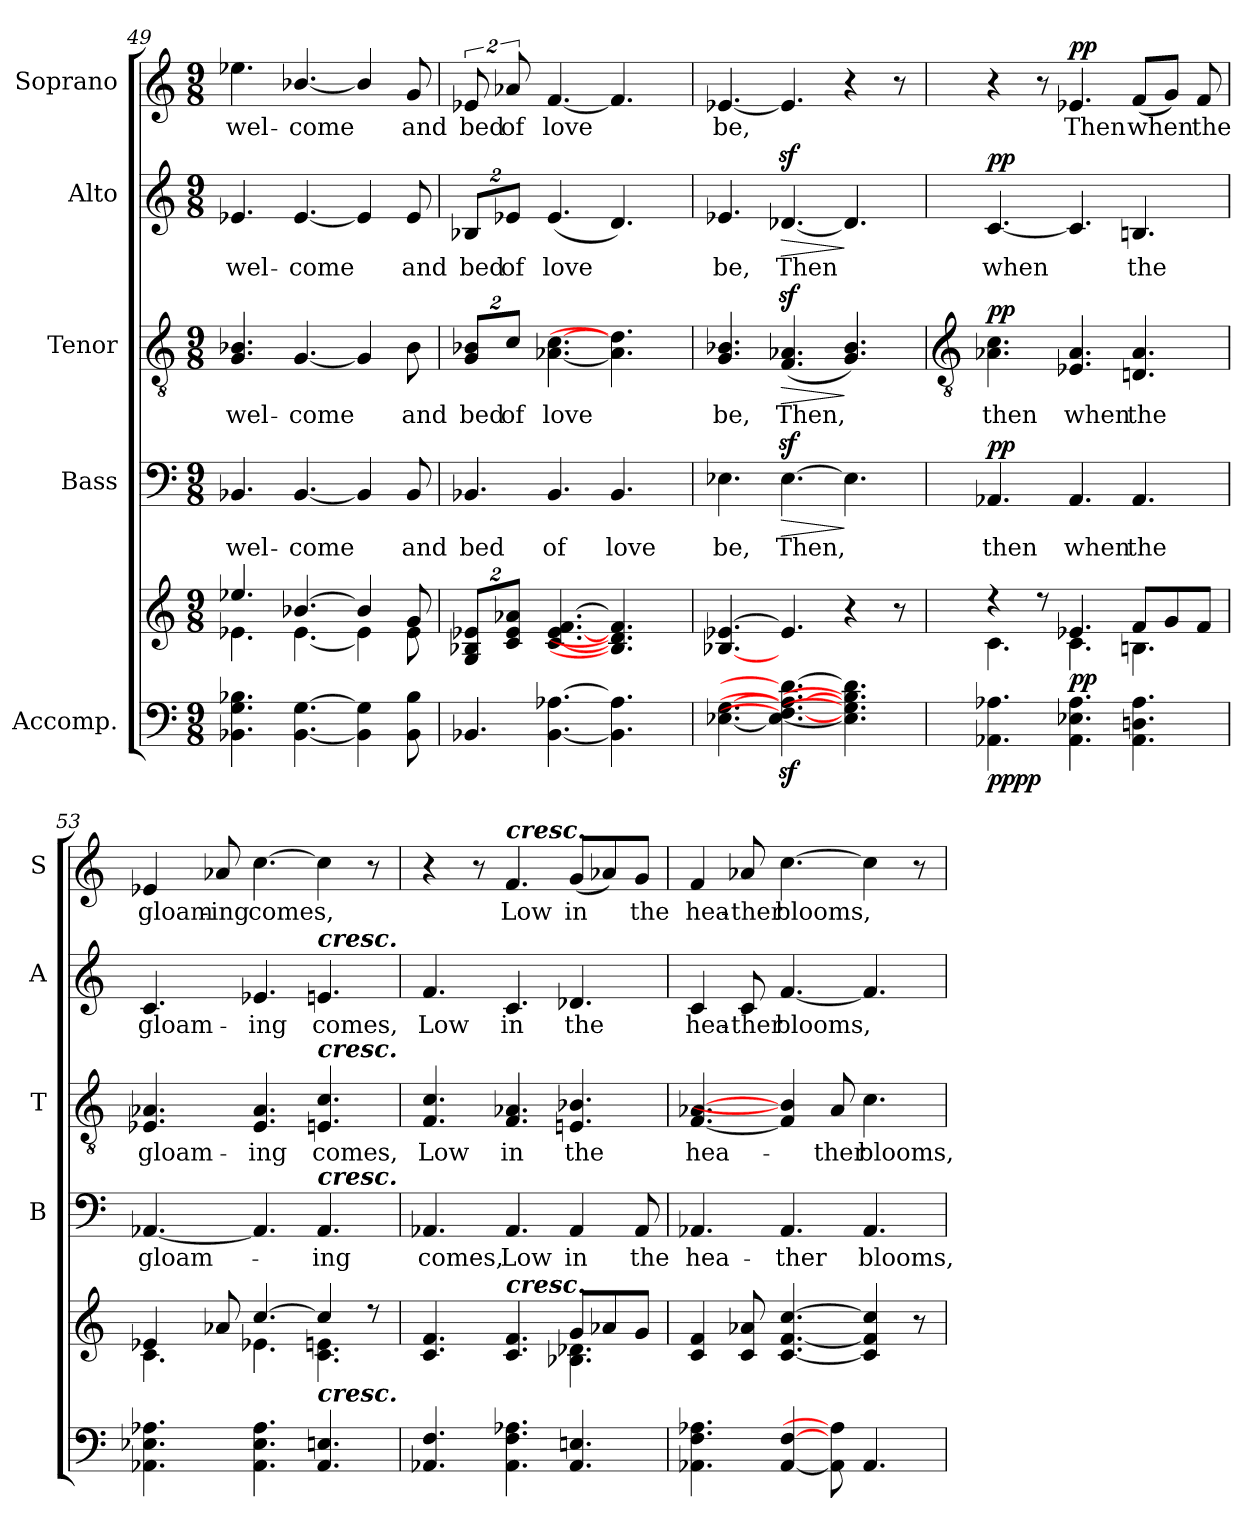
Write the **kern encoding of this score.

**kern	**kern	**dynam	**kern	**text	**dynam	**kern	**text	**dynam	**kern	**text	**dynam	**kern	**text	**dynam
*part5	*part5	*part5	*part4	*part4	*part4	*part3	*part3	*part3	*part2	*part2	*part2	*part1	*part1	*part1
*staff6	*staff5	*staff5/6	*staff4	*staff4	*staff4	*staff3	*staff3	*staff3	*staff2	*staff2	*staff2	*staff1	*staff1	*staff1
*I"Accomp.	*	*	*I"Bass	*	*	*I"Tenor	*	*	*I"Alto	*	*	*I"Soprano	*	*
*	*	*	*I'B	*	*	*I'T	*	*	*I'A	*	*	*I'S	*	*
*clefF4	*clefG2	*	*clefF4	*	*	*clefGv2	*	*	*clefG2	*	*	*clefG2	*	*
*k[]	*k[]	*	*k[]	*	*	*k[]	*	*	*k[]	*	*	*k[]	*	*
*C:	*C:	*	*C:	*	*	*C:	*	*	*C:	*	*	*C:	*	*
*M9/8	*M9/8	*	*M9/8	*	*	*M9/8	*	*	*M9/8	*	*	*M9/8	*	*
=49	=49	=49	=49	=49	=49	=49	=49	=49	=49	=49	=49	=49	=49	=49
*	*^	*	*	*	*	*	*	*	*	*	*	*	*	*
!	!	!	!	!	!LO:LY:b	!	!	!LO:LY:b	!	!	!LO:LY:b	!	!	!LO:LY:b	!
4.BB-X 4.G 4.B-X	4.ee-X/	4.e-X\	.	4.BB-X	wel-	.	4.G 4.B-X	wel-	.	4.e-X	wel-	.	4.ee-X	wel-	.
!	!	!	!	!	!LO:LY:b	!	!	!LO:LY:b	!	!	!LO:LY:b	!	!	!LO:LY:b	!
[4.BB- [4.G	[4.b-X/	[4.e-\	.	[4.BB-	-come	.	[4.G	-come	.	[4.e-	-come	.	[4.b-X/	-come	.
4BB-] 4G]	4b-/]	4e-\]	.	4BB-]	.	.	4G]	.	.	4e-]	.	.	4b-/]	.	.
!	!	!	!	!	!LO:LY:b	!	!	!LO:LY:b	!	!	!LO:LY:b	!	!	!LO:LY:b	!
8BB- 8B-	8g/	8e-\	.	8BB-	and	.	8B-	and	.	8e-	and	.	8g	and	.
=50	=50	=50	=50	=50	=50	=50	=50	=50	=50	=50	=50	=50	=50	=50	=50
!	!	!	!	!	!LO:LY:b	!	!	!LO:LY:b	!	!	!LO:LY:b	!	!	!LO:LY:b	!
4.BB-X	16%3G/ 16%3B-X/ 16%3e-X/L	1ryy	.	4.BB-X	bed	.	16%3G/ 16%3B-X/L	bed	.	16%3B-X/L	bed	.	16%3e-X	bed	.
!	!	!	!	!	!	!	!	!LO:LY:b	!	!	!LO:LY:b	!	!	!LO:LY:b	!
.	16%3c/ 16%3e-/ 16%3a-X/J	.	.	.	.	.	16%3c/J	of	.	16%3e-X/J	of	.	16%3a-X	of	.
!	!	!	!	!	!LO:LY:b	!	!	!LO:LY:b	!	!	!LO:LY:b	!	!	!LO:LY:b	!
[4.BB- [4.A-X	[4.c/ [4.e-/ [4.f/	.	.	4.BB-	of	.	[4.A-X [4.c	love	.	(<4.e-	love	.	[4.f	love	.
!	!	!	!	!	!LO:LY:b	!	!	!	!	!	!	!	!	!	!
4.BB-] 4.A-]	4.B-/] 4.d/] 4.f/]	.	.	4.BB-	love	.	4.A-] 4.d]	.	.	4.d)	.	.	4.f]	.	.
.	.	8ryy	.	.	.	.	.	.	.	.	.	.	.	.	.
=51	=51	=51	=51	=51	=51	=51	=51	=51	=51	=51	=51	=51	=51	=51	=51
!	!	!	!	!	!LO:LY:b	!	!	!LO:LY:b	!	!	!LO:LY:b	!	!	!LO:LY:b	!
[4.E-X [4.G	[4.B-X/ [4.e-X/	1ryy	.	4.E-X	be,	.	4.G 4.B-X	be,	.	4.e-X	be,	.	[4.e-X	be,	.
!	!	!	!	!	!LO:LY:b	!LO:HP:b	!	!LO:LY:b	!LO:HP:b	!	!LO:LY:b	!LO:HP:b	!	!	!
4.E-_z> 4.F_z> 4.A-_z> 4.d-_z>	4.e-/]	.	.	[4.E-z<	Then,	>	(<4.Fz< 4.A-Xz<	Then,	>	[4.d-Xz<	Then	>	4.e-]	.	.
4.E-] 4.G] 4.B-] 4.d-]	4r	.	.	4.E-]	.	]	4.G 4.B-)	.	]	4.d-]	.	]	4r	.	.
.	8r	8ryy	.	.	.	.	.	.	.	.	.	.	8r	.	.
!!LO:LB:g=z
=52	=52	=52	=52	=52	=52	=52	=52	=52	=52	=52	=52	=52	=52	=52	=52
*	*	*	*	*	*	*	*clefGv2	*	*	*	*	*	*	*	*
!	!	!	!LO:DY:b=2	!	!LO:LY:b	!	!	!LO:LY:b	!	!	!LO:LY:b	!	!	!	!
!	!	!	!LO:DY:n=1:b	!	!	!LO:DY:b	!	!	!LO:DY:b	!	!	!LO:DY:b	!	!	!
4.AA-X 4.A-X	4r	4.c\	pp pp	4.AA-X	then	pp	4.A-X 4.c	then	pp	[4.c	when	pp	4r	.	.
.	8r	.	.	.	.	.	.	.	.	.	.	.	8r	.	.
!	!	!	!LO:DY:n=2:b	!	!LO:LY:b	!	!	!LO:LY:b	!	!	!	!	!	!LO:LY:b	!LO:DY:b
4.AA- 4.E-X 4.A-	4.e-X/	4.c\	pp	4.AA-	when	.	4.E-X 4.A-	when	.	4.c]	.	.	4.e-X	Then	pp
!	!	!	!	!	!LO:LY:b	!	!	!LO:LY:b	!	!	!LO:LY:b	!	!	!LO:LY:b	!
4.AA- 4.Dn 4.A-	8f/L	4.Bn\	.	4.AA-	the	.	4.Dn 4.A-	the	.	4.Bn	the	.	(<8fL	when	.
.	8g/	.	.	.	.	.	.	.	.	.	.	.	8gJ)	.	.
!	!	!	!	!	!	!	!	!	!	!	!	!	!	!LO:LY:b	!
.	8f/J	.	.	.	.	.	.	.	.	.	.	.	8f	the	.
=53	=53	=53	=53	=53	=53	=53	=53	=53	=53	=53	=53	=53	=53	=53	=53
!	!	!	!	!	!LO:LY:b	!	!	!LO:LY:b	!	!	!LO:LY:b	!	!	!LO:LY:b	!
4.AA-X 4.E-X 4.A-X	4e-X/	4.c\	.	[4.AA-X	gloam-	.	4.E-X 4.A-X	gloam-	.	4.c	gloam-	.	4e-X	gloam-	.
!	!	!	!	!	!	!	!	!	!	!	!	!	!	!LO:LY:b	!
.	8a-X/	.	.	.	.	.	.	.	.	.	.	.	8a-X	-ing	.
!	!	!	!	!	!	!	!	!LO:LY:b	!	!	!LO:LY:b	!	!	!LO:LY:b	!
4.AA- 4.E- 4.A-	[4.cc/	4.e-X\	.	4.AA-]	.	.	4.E- 4.A-	-ing	.	4.e-X	-ing	.	[4.cc	comes,	.
!	!	!	!	!	!	!	!	!	!	!LO:TX:a:Bi:t=cresc.	!	!	!	!	!
!	!	!	!	!	!	!	!LO:TX:a:Bi:t=cresc.	!	!	!	!	!	!	!	!
!	!	!	!	!LO:TX:a:Bi:t=cresc.	!	!	!	!	!	!	!	!	!	!	!
!LO:TX:a:Bi:t=cresc.	!	!	!	!	!	!	!	!	!	!	!	!	!	!	!
!	!	!	!	!	!LO:LY:b	!	!	!LO:LY:b	!	!	!LO:LY:b	!	!	!	!
4.AA- 4.En	4cc/]	4.c\ 4.en\	.	4.AA-	ing	.	4.En 4.c	comes,	.	4.en	comes,	.	4cc]	.	.
.	8r	.	.	.	.	.	.	.	.	.	.	.	8r	.	.
=54	=54	=54	=54	=54	=54	=54	=54	=54	=54	=54	=54	=54	=54	=54	=54
!	!	!	!	!	!LO:LY:b	!	!	!LO:LY:b	!	!	!LO:LY:b	!	!	!	!
4.AA-X 4.F	4.c/ 4.f/	2.ryy	.	4.AA-X	comes,	.	4.F 4.c	Low	.	4.f	Low	.	4r	.	.
.	.	.	.	.	.	.	.	.	.	.	.	.	8r	.	.
!	!	!	!	!	!	!	!	!	!	!	!	!	!LO:TX:a:Bi:t=cresc.	!	!
!	!LO:TX:a:Bi:t=cresc.	!	!	!	!	!	!	!	!	!	!	!	!	!	!
!	!	!	!	!	!LO:LY:b	!	!	!LO:LY:b	!	!	!LO:LY:b	!	!	!LO:LY:b	!
4.AA- 4.F 4.A-X	4.c/ 4.f/	.	.	4.AA-	Low	.	4.F 4.A-X	in	.	4.c	in	.	4.f	Low	.
!	!	!	!	!	!LO:LY:b	!	!	!LO:LY:b	!	!	!LO:LY:b	!	!	!LO:LY:b	!
4.AA- 4.En	8g/L	4.B-X\ 4.d-X\	.	4AA-	in	.	4.En 4.B-X	the	.	4.d-X	the	.	(<8gL	in	.
.	8a-X/	.	.	.	.	.	.	.	.	.	.	.	8a-X)	.	.
!	!	!	!	!	!LO:LY:b	!	!	!	!	!	!	!	!	!LO:LY:b	!
.	8g/J	.	.	8AA-	the	.	.	.	.	.	.	.	8gJ	the	.
=55	=55	=55	=55	=55	=55	=55	=55	=55	=55	=55	=55	=55	=55	=55	=55
!	!	!	!	!	!LO:LY:b	!	!	!LO:LY:b	!	!	!LO:LY:b	!	!	!LO:LY:b	!
4.AA-X 4.F 4.A-X	4c/ 4f/	1ryy	.	4.AA-X	hea-	.	[4.F [4.A-X	hea-	.	4c	hea-	.	4f	hea-	.
!	!	!	!	!	!	!	!	!	!	!	!LO:LY:b	!	!	!LO:LY:b	!
.	8c/ 8a-X/	.	.	.	.	.	.	.	.	8c	-ther	.	8a-X	-ther	.
!	!	!	!	!	!LO:LY:b	!	!	!	!	!	!LO:LY:b	!	!	!LO:LY:b	!
[4AA- [4F	[4.c/ [4.f/ [4.cc/	.	.	4.AA-	-ther	.	4F] 4B-]	.	.	[4.f	blooms,	.	[4.cc	blooms,	.
!	!	!	!	!	!	!	!	!LO:LY:b	!	!	!	!	!	!	!
8AA-] 8A-]	.	.	.	.	.	.	8A-	ther	.	.	.	.	.	.	.
!	!	!	!	!	!LO:LY:b	!	!	!LO:LY:b	!	!	!	!	!	!	!
4.AA-	4c/] 4f/] 4cc/]	.	.	4.AA-	blooms,	.	4.c	blooms,	.	4.f]	.	.	4cc]	.	.
.	8r	8ryy	.	.	.	.	.	.	.	.	.	.	8r	.	.
*	*v	*v	*	*	*	*	*	*	*	*	*	*	*	*	*
=	=	=	=	=	=	=	=	=	=	=	=	=	=	=
*-	*-	*-	*-	*-	*-	*-	*-	*-	*-	*-	*-	*-	*-	*-
